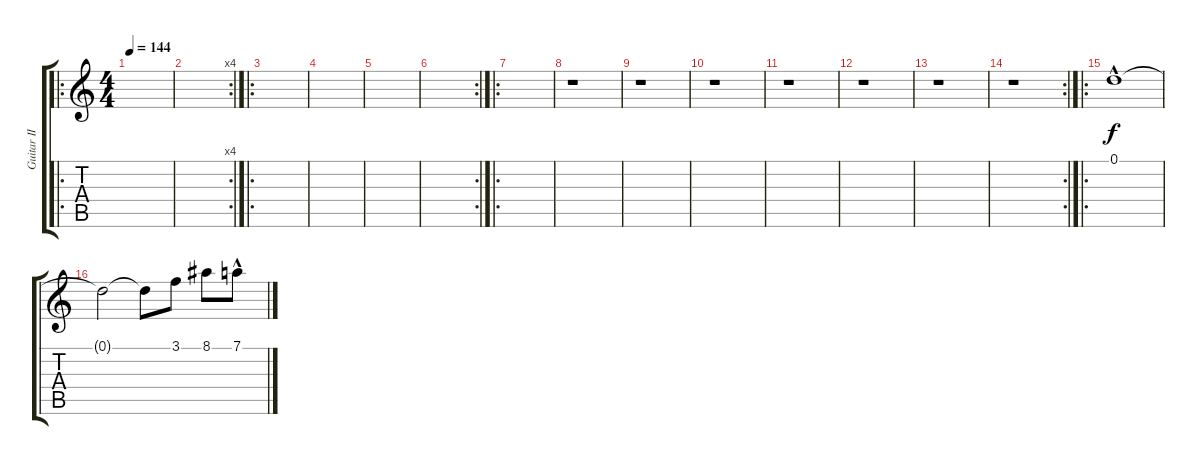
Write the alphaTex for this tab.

\track ("Guitar II" "Guitar II") {instrument distortionguitar}
\staff {score tabs}
\tuning (D4 A3 F3 C3 G2 D2) {hide}
\ro
\ts (4 4)
\tempo 144
\clef g2
\ks c
|
\rc 4
|
\ro
|
|
|
\rc 2
|
\ro
|
r.1 |
r.1 |
r.1 |
r.1 |
r.1 |
r.1 |
\rc 2
r.1 |
\ro
0.1{hac}.1 |
0.1{t}.2 0.1{t}.8 3.1.8 8.1.8 7.1{hac}.8
